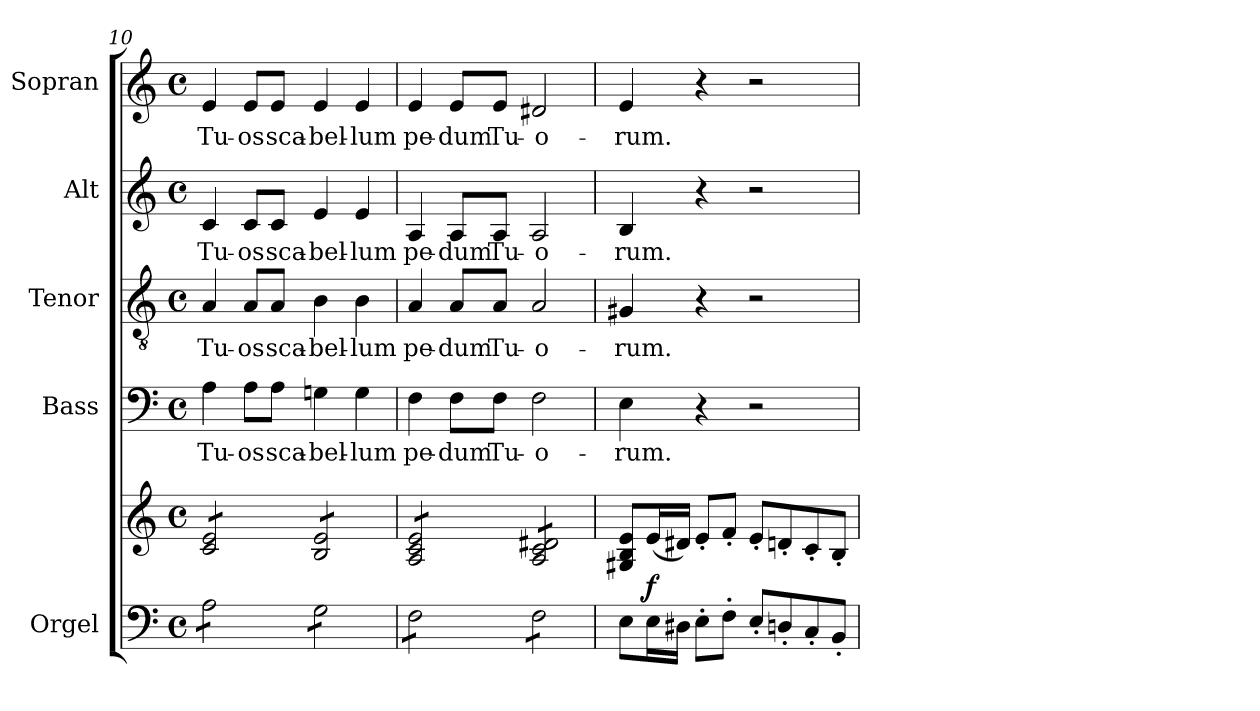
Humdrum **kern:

**kern	**kern	**dynam	**kern	**text	**kern	**text	**kern	**text	**kern	**text
*part5	*part5	*part5	*part4	*part4	*part3	*part3	*part2	*part2	*part1	*part1
*staff6	*staff5	*staff5/6	*staff4	*staff4	*staff3	*staff3	*staff2	*staff2	*staff1	*staff1
*I"Orgel	*	*	*I"Bass	*	*I"Tenor	*	*I"Alt	*	*I"Sopran	*
*I'Org.	*	*	*I'B.	*	*I'T.	*	*I'A.	*	*I'S.	*
*clefF4	*clefG2	*	*clefF4	*	*clefGv2	*	*clefG2	*	*clefG2	*
*k[]	*k[]	*	*k[]	*	*k[]	*	*k[]	*	*k[]	*
*C:	*C:	*	*C:	*	*C:	*	*C:	*	*C:	*
*M4/4	*M4/4	*	*M4/4	*	*M4/4	*	*M4/4	*	*M4/4	*
*met(c)	*met(c)	*	*met(c)	*	*met(c)	*	*met(c)	*	*met(c)	*
=10	=10	=10	=10	=10	=10	=10	=10	=10	=10	=10
!	!	!	!	!LO:LY:b	!	!LO:LY:b	!	!LO:LY:b	!	!LO:LY:b
*tremolo	*	*	*	*	*	*	*	*	*	*
*	*tremolo	*	*	*	*	*	*	*	*	*
8A\L	8c/ 8e/L	.	4A\	Tu-	4A/	Tu-	4c/	Tu-	4e/	Tu-
8A\	8c/ 8e/	.	.	.	.	.	.	.	.	.
!	!	!	!	!LO:LY:b	!	!LO:LY:b	!	!LO:LY:b	!	!LO:LY:b
8A\	8c/ 8e/	.	8A\L	-os	8A/L	-os	8c/L	-os	8e/L	-os
!	!	!	!	!LO:LY:b	!	!LO:LY:b	!	!LO:LY:b	!	!LO:LY:b
8A\J	8c/ 8e/J	.	8A\J	sca-	8A/J	sca-	8c/J	sca-	8e/J	sca-
!	!	!	!	!LO:LY:b	!	!LO:LY:b	!	!LO:LY:b	!	!LO:LY:b
8G\L	8B/ 8e/L	.	4Gn\	-bel-	4B\	-bel-	4e/	-bel-	4e/	-bel-
8G\	8B/ 8e/	.	.	.	.	.	.	.	.	.
!	!	!	!	!LO:LY:b	!	!LO:LY:b	!	!LO:LY:b	!	!LO:LY:b
8G\	8B/ 8e/	.	4G\	-lum	4B\	-lum	4e/	-lum	4e/	-lum
8G\J	8B/ 8e/J	.	.	.	.	.	.	.	.	.
=11	=11	=11	=11	=11	=11	=11	=11	=11	=11	=11
!	!	!	!	!LO:LY:b	!	!LO:LY:b	!	!LO:LY:b	!	!LO:LY:b
8F\L	8A/ 8c/ 8e/L	.	4F\	pe-	4A/	pe-	4A/	pe-	4e/	pe-
8F\	8A/ 8c/ 8e/	.	.	.	.	.	.	.	.	.
!	!	!	!	!LO:LY:b	!	!LO:LY:b	!	!LO:LY:b	!	!LO:LY:b
8F\	8A/ 8c/ 8e/	.	8F\L	-dum	8A/L	-dum	8A/L	-dum	8e/L	-dum
!	!	!	!	!LO:LY:b	!	!LO:LY:b	!	!LO:LY:b	!	!LO:LY:b
8F\J	8A/ 8c/ 8e/J	.	8F\J	Tu-	8A/J	Tu-	8A/J	Tu-	8e/J	Tu-
!	!	!	!	!LO:LY:b	!	!LO:LY:b	!	!LO:LY:b	!	!LO:LY:b
8F\L	8A/ 8c/ 8d#X/L	.	2F\	-o-	2A/	-o-	2A/	-o-	2d#X/	-o-
8F\	8A/ 8c/ 8d#X/	.	.	.	.	.	.	.	.	.
8F\	8A/ 8c/ 8d#X/	.	.	.	.	.	.	.	.	.
8F\J	8A/ 8c/ 8d#X/J	.	.	.	.	.	.	.	.	.
*	*Xtremolo	*	*	*	*	*	*	*	*	*
*Xtremolo	*	*	*	*	*	*	*	*	*	*
=12	=12	=12	=12	=12	=12	=12	=12	=12	=12	=12
!	!	!	!	!LO:LY:b	!	!LO:LY:b	!	!LO:LY:b	!	!LO:LY:b
8E\L	8G#X/ 8B/ 8e/L	.	4E\	-rum.	4G#X/	-rum.	4B/	-rum.	4e/	-rum.
!	!	!LO:DY:b	!	!	!	!	!	!	!	!
16E\L	(<16e/L	f	.	.	.	.	.	.	.	.
16D#X\JJ	16d#X/JJ)	.	.	.	.	.	.	.	.	.
8E'>\L	8e'</L	.	4r	.	4r	.	4r	.	4r	.
8F'>\J	8f'</J	.	.	.	.	.	.	.	.	.
8E'</L	8e'</L	.	2r	.	2r	.	2r	.	2r	.
8Dn'</	8dn'</	.	.	.	.	.	.	.	.	.
8C'</	8c'</	.	.	.	.	.	.	.	.	.
8BB'</J	8B'</J	.	.	.	.	.	.	.	.	.
=	=	=	=	=	=	=	=	=	=	=
*-	*-	*-	*-	*-	*-	*-	*-	*-	*-	*-
